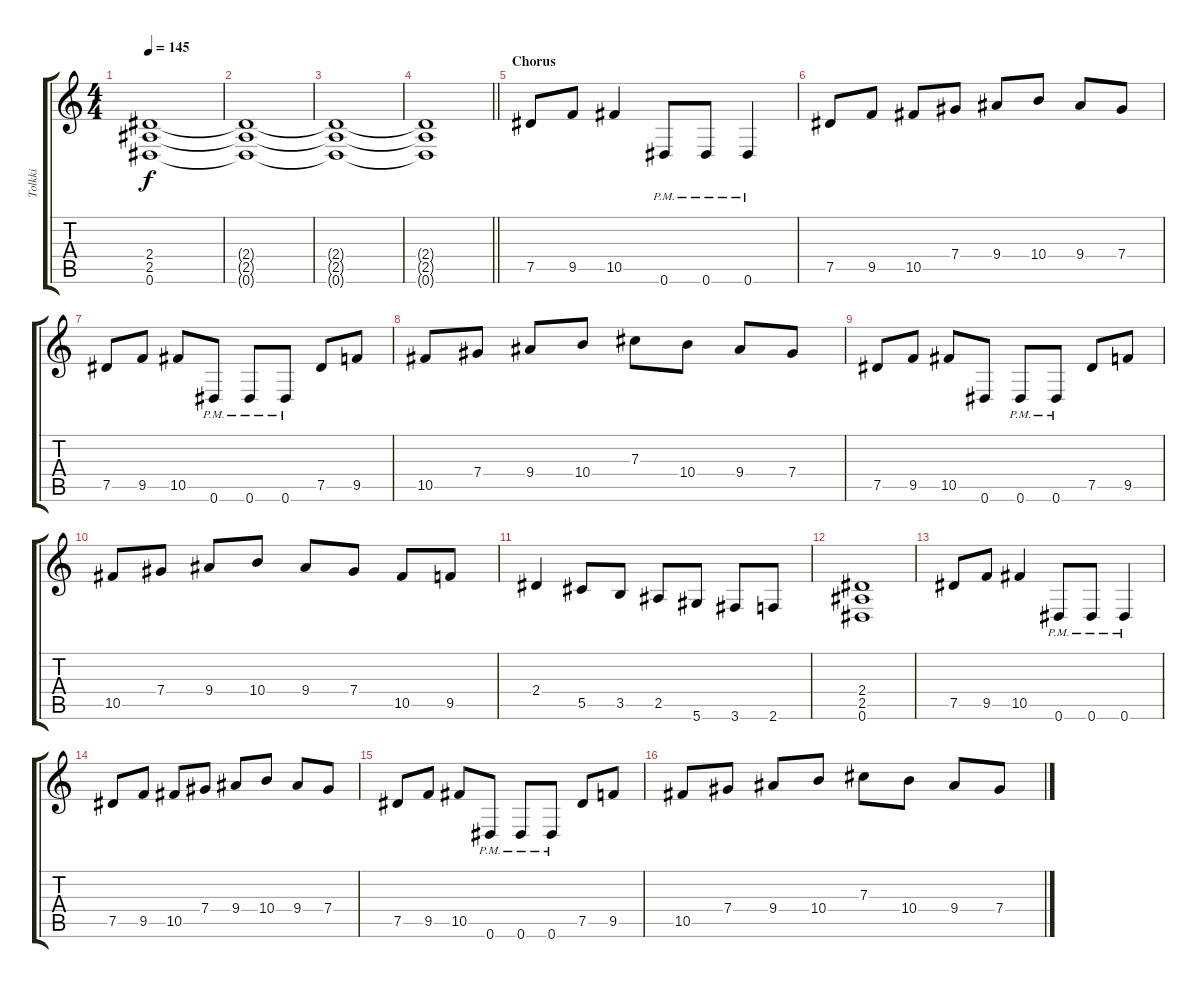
\track ("Tolkki" "Tolkki") {instrument overdrivenguitar}
\staff {score tabs}
\tuning (Eb4 Bb3 Gb3 Db3 Ab2 Eb2) {hide}
\ts (4 4)
\tempo 145
\clef g2
\ks c
(2.4 2.5 0.6).1{dy f volume 0} |
(2.4{t} 2.5{t} 0.6{t}).1 |
(2.4{t} 2.5{t} 0.6{t}).1 |
\barLineRight lightlight
(2.4{t} 2.5{t} 0.6{t}).1 |
\section ("" "Chorus")
7.5.8{volume 13} 9.5.8 10.5.4 0.6{pm}.8 0.6{pm}.8 0.6{pm}.4 |
7.5.8 9.5.8 10.5.8 7.4.8 9.4.8 10.4.8 9.4.8 7.4.8 |
7.5.8 9.5.8 10.5.8 0.6{pm}.8 0.6{pm}.8 0.6{pm}.8 7.5.8 9.5.8 |
10.5.8 7.4.8 9.4.8 10.4.8 7.3.8 10.4.8 9.4.8 7.4.8 |
7.5.8 9.5.8 10.5.8 0.6.8 0.6{pm}.8 0.6{pm}.8 7.5.8 9.5.8 |
10.5.8 7.4.8 9.4.8 10.4.8 9.4.8 7.4.8 10.5.8 9.5.8 |
2.4.4 5.5.8 3.5.8 2.5.8 5.6.8 3.6.8 2.6.8 |
(2.4 2.5 0.6).1 |
7.5.8 9.5.8 10.5.4 0.6{pm}.8 0.6{pm}.8 0.6{pm}.4 |
7.5.8 9.5.8 10.5.8 7.4.8 9.4.8 10.4.8 9.4.8 7.4.8 |
7.5.8 9.5.8 10.5.8 0.6{pm}.8 0.6{pm}.8 0.6{pm}.8 7.5.8 9.5.8 |
10.5.8 7.4.8 9.4.8 10.4.8 7.3.8 10.4.8 9.4.8 7.4.8
